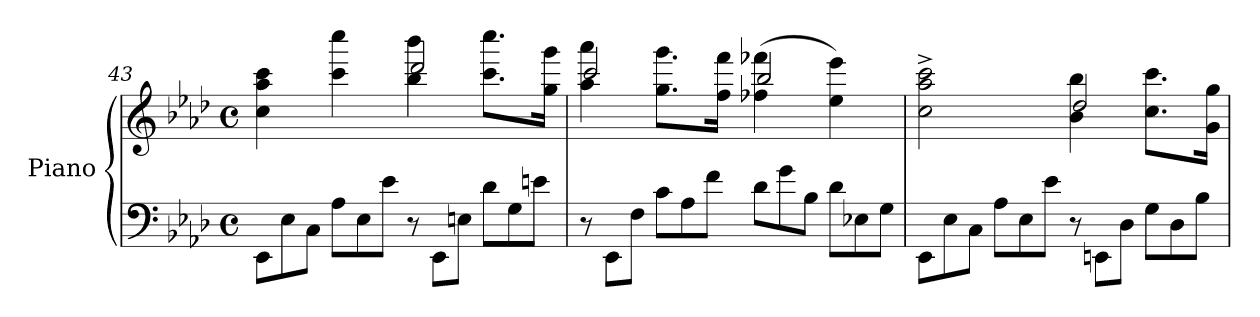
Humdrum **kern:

**kern	**kern
*part1	*part1
*staff2	*staff1
*I"Piano	*
*I'Pno.	*
*clefF4	*clefG2
*k[b-e-a-d-]	*k[b-e-a-d-]
*M4/4	*M4/4
*met(c)	*met(c)
*MM132	*MM132
*Xtuplet	*
=43	=43
*	*^
12EE-\L	4cc\ 4aa-\ 4ccc\	2ryy
12E-\	.	.
12C\J	.	.
12A-\L	4ccc\ 4cccc\	.
12E-\	.	.
12e-\J	.	.
12r	4bb-\ 4bbb-\	2ddd-/
12EE-\L	.	.
12En\J	.	.
12d-\L	8.ccc\ 8.cccc\L	.
12G\	.	.
12en\J	.	.
.	16gg\ 16ggg\Jk	.
=44	=44	=44
12r	4aa-\ 4aaa-\	2ccc/
12EE-\L	.	.
12F\J	.	.
12c\L	8.gg\ 8.ggg\L	.
12A-\	.	.
12f\J	.	.
.	16ff\ 16fff\Jk	.
12d-\L	(>4ff-X\ 4fff-X\	2bb-/
12g\	.	.
12B-\J	.	.
12d-\L	4ee-\ 4eee-\)	.
12E-X\	.	.
12G\J	.	.
!!LO:LB:g=z	!!
=45	=45	=45
12EE-\L	2cc\^ 2aa-\^ 2ccc\^	2ryy
12E-\	.	.
12C\J	.	.
12A-\L	.	.
12E-\	.	.
12e-\J	.	.
12r	4b-\ 4bb-\	2dd-/
12EEn\L	.	.
12D-\J	.	.
12G\L	8.cc\ 8.ccc\L	.
12D-\	.	.
12B-\J	.	.
.	16g\ 16gg\Jk	.
*	*v	*v
=	=
*-	*-
